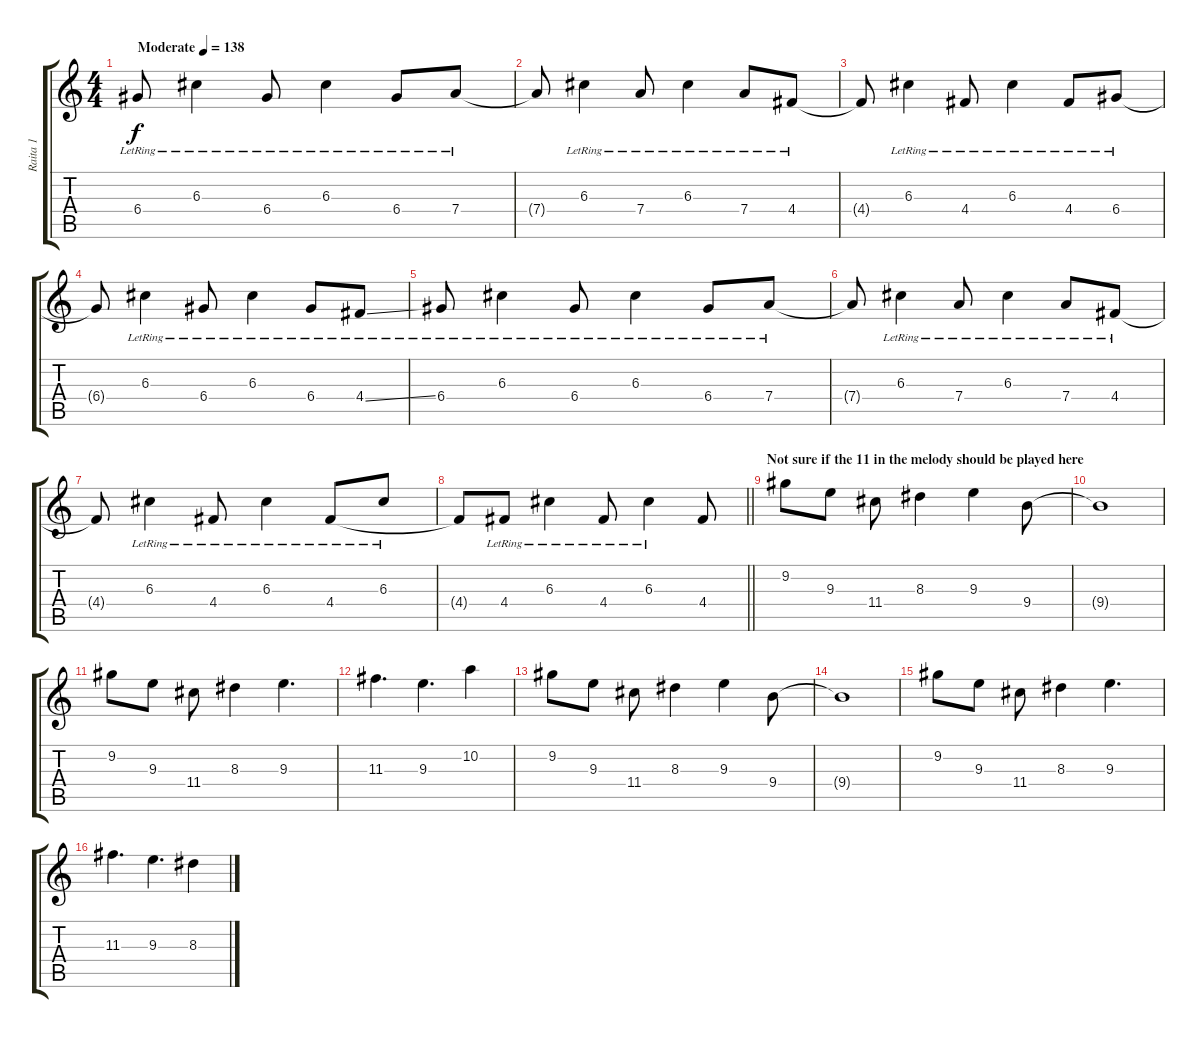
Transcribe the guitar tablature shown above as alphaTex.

\track ("Raita 1" "Raita 1") {instrument electricguitarclean}
\staff {score tabs}
\tuning (E4 B3 G3 D3 A2 E2) {hide}
\ts (4 4)
\tempo (138 "Moderate")
\clef g2
\ks c
6.4{lr}.8{dy f instrument electricguitarclean} 6.3{lr}.4 6.4{lr}.8 6.3{lr}.4 6.4{lr}.8 7.4{lr}.8 |
7.4{t}.8 6.3{lr}.4 7.4{lr}.8 6.3{lr}.4 7.4{lr}.8 4.4{lr}.8 |
4.4{t}.8 6.3{lr}.4 4.4{lr}.8 6.3{lr}.4 4.4{lr}.8 6.4{lr}.8 |
6.4{t}.8 6.3{lr}.4 6.4{lr}.8 6.3{lr}.4 6.4{lr}.8 4.4{ss lr}.8 |
6.4{lr}.8 6.3{lr}.4 6.4{lr}.8 6.3{lr}.4 6.4{lr}.8 7.4{lr}.8 |
7.4{t}.8 6.3{lr}.4 7.4{lr}.8 6.3{lr}.4 7.4{lr}.8 4.4{lr}.8 |
4.4{t}.8 6.3{lr}.4 4.4{lr}.8 6.3{lr}.4 4.4{lr}.8 6.3{lr}.8 |
\barLineRight lightlight
4.4{t}.8 4.4{lr}.8 6.3{lr}.4 4.4{lr}.8 6.3{lr}.4 4.4.8 |
\section ("" "Not sure if the 11 in the melody should be played here")
9.2.8{instrument overdrivenguitar} 9.3.8 11.4.8 8.3.4 9.3.4 9.4.8 |
9.4{t}.1 |
9.2.8 9.3.8 11.4.8 8.3.4 9.3.4{d} |
11.3.4{d} 9.3.4{d} 10.2.4 |
9.2.8 9.3.8 11.4.8 8.3.4 9.3.4 9.4.8 |
9.4{t}.1 |
9.2.8 9.3.8 11.4.8 8.3.4 9.3.4{d} |
11.3.4{d} 9.3.4{d} 8.3.4
